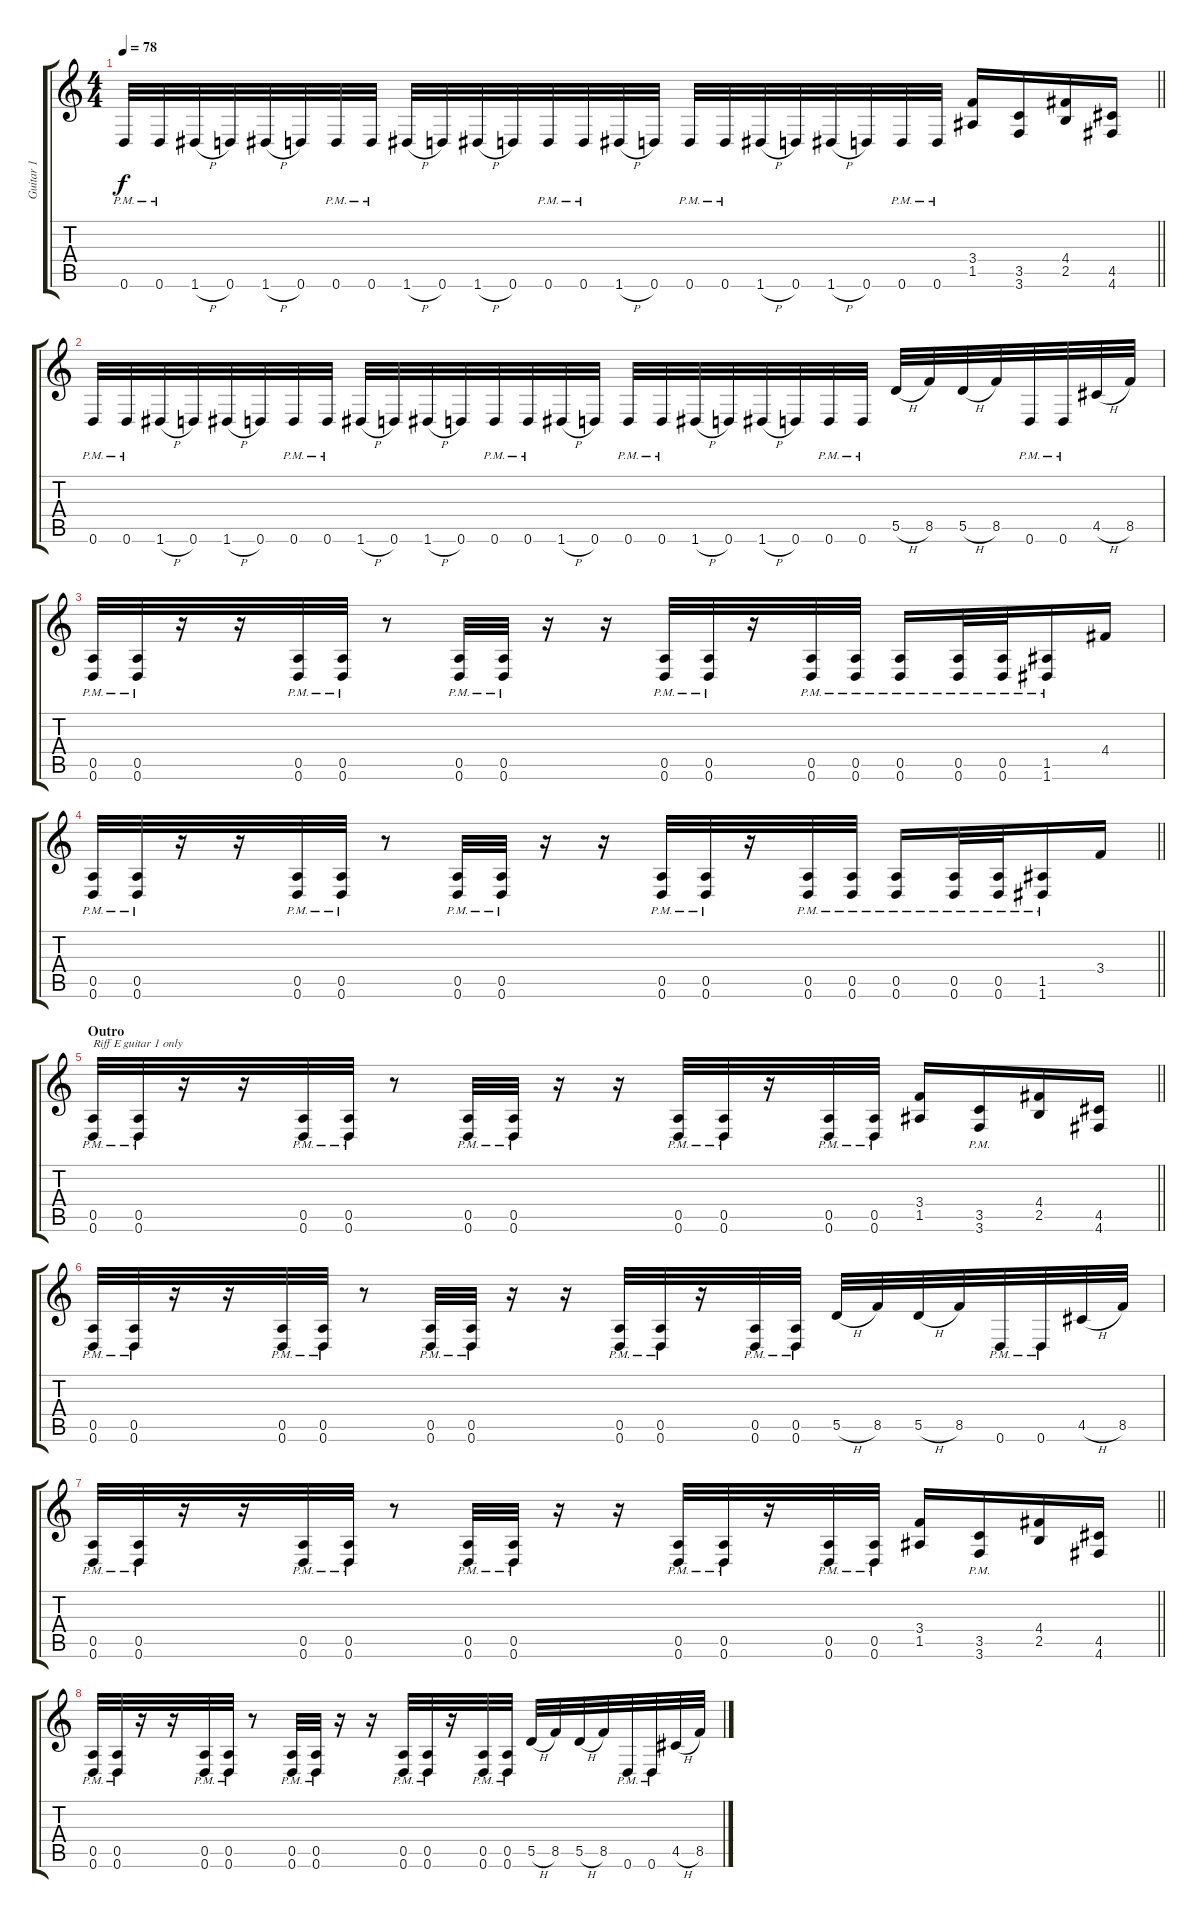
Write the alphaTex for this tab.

\track ("Guitar 1" "Guitar 1") {instrument distortionguitar}
\staff {score tabs}
\tuning (E4 B3 G3 D3 A2 D2) {hide}
\ts (4 4)
\tempo 78
\clef g2
\barLineRight lightlight
\ks c
0.6{pm}.32{dy f} 0.6{pm}.32 1.6{h}.32 0.6.32 1.6{h}.32 0.6.32 0.6{pm}.32 0.6{pm}.32 1.6{h}.32 0.6.32 1.6{h}.32 0.6.32 0.6{pm}.32 0.6{pm}.32 1.6{h}.32 0.6.32 0.6{pm}.32 0.6{pm}.32 1.6{h}.32 0.6.32 1.6{h}.32 0.6.32 0.6{pm}.32 0.6{pm}.32 (3.4 1.5).16 (3.5 3.6).16 (4.4 2.5).16 (4.5 4.6).16 |
0.6{pm}.32 0.6{pm}.32 1.6{h}.32 0.6.32 1.6{h}.32 0.6.32 0.6{pm}.32 0.6{pm}.32 1.6{h}.32 0.6.32 1.6{h}.32 0.6.32 0.6{pm}.32 0.6{pm}.32 1.6{h}.32 0.6.32 0.6{pm}.32 0.6{pm}.32 1.6{h}.32 0.6.32 1.6{h}.32 0.6.32 0.6{pm}.32 0.6{pm}.32 5.5{h}.32 8.5.32 5.5{h}.32 8.5.32 0.6{pm}.32 0.6{pm}.32 4.5{h}.32 8.5.32 |
(0.5 0.6{pm}).32 (0.5 0.6{pm}).32 r.16 r.16 (0.5 0.6{pm}).32 (0.5 0.6{pm}).32 r.8 (0.5 0.6{pm}).32 (0.5 0.6{pm}).32 r.16 r.16 (0.5 0.6{pm}).32 (0.5 0.6{pm}).32 r.16 (0.5 0.6{pm}).32 (0.5 0.6{pm}).32 (0.5 0.6{pm}).16 (0.5 0.6{pm}).32 (0.5 0.6{pm}).32 (1.5 1.6{pm}).16 4.4.16 |
\barLineRight lightlight
(0.5 0.6{pm}).32 (0.5 0.6{pm}).32 r.16 r.16 (0.5 0.6{pm}).32 (0.5 0.6{pm}).32 r.8 (0.5 0.6{pm}).32 (0.5 0.6{pm}).32 r.16 r.16 (0.5 0.6{pm}).32 (0.5 0.6{pm}).32 r.16 (0.5 0.6{pm}).32 (0.5 0.6{pm}).32 (0.5 0.6{pm}).16 (0.5 0.6{pm}).32 (0.5 0.6{pm}).32 (1.5 1.6{pm}).16 3.4.16 |
\section ("" "Outro")
\barLineRight lightlight
(0.5 0.6{pm}).32{txt "Riff E guitar 1 only"} (0.5 0.6{pm}).32 r.16 r.16 (0.5 0.6{pm}).32 (0.5 0.6{pm}).32 r.8 (0.5 0.6{pm}).32 (0.5 0.6{pm}).32 r.16 r.16 (0.5 0.6{pm}).32 (0.5 0.6{pm}).32 r.16 (0.5 0.6{pm}).32 (0.5 0.6{pm}).32 (3.4 1.5).16 (3.5 3.6{pm}).16 (4.4 2.5).16 (4.5 4.6).16 |
(0.5 0.6{pm}).32 (0.5 0.6{pm}).32 r.16 r.16 (0.5 0.6{pm}).32 (0.5 0.6{pm}).32 r.8 (0.5 0.6{pm}).32 (0.5 0.6{pm}).32 r.16 r.16 (0.5 0.6{pm}).32 (0.5 0.6{pm}).32 r.16 (0.5 0.6{pm}).32 (0.5 0.6{pm}).32 5.5{h}.32 8.5.32 5.5{h}.32 8.5.32 0.6{pm}.32 0.6{pm}.32 4.5{h}.32 8.5.32 |
\barLineRight lightlight
(0.5 0.6{pm}).32 (0.5 0.6{pm}).32 r.16 r.16 (0.5 0.6{pm}).32 (0.5 0.6{pm}).32 r.8 (0.5 0.6{pm}).32 (0.5 0.6{pm}).32 r.16 r.16 (0.5 0.6{pm}).32 (0.5 0.6{pm}).32 r.16 (0.5 0.6{pm}).32 (0.5 0.6{pm}).32 (3.4 1.5).16 (3.5 3.6{pm}).16 (4.4 2.5).16 (4.5 4.6).16 |
(0.5 0.6{pm}).32 (0.5 0.6{pm}).32 r.16 r.16 (0.5 0.6{pm}).32 (0.5 0.6{pm}).32 r.8 (0.5 0.6{pm}).32 (0.5 0.6{pm}).32 r.16 r.16 (0.5 0.6{pm}).32 (0.5 0.6{pm}).32 r.16 (0.5 0.6{pm}).32 (0.5 0.6{pm}).32 5.5{h}.32 8.5.32 5.5{h}.32 8.5.32 0.6{pm}.32 0.6{pm}.32 4.5{h}.32 8.5.32
